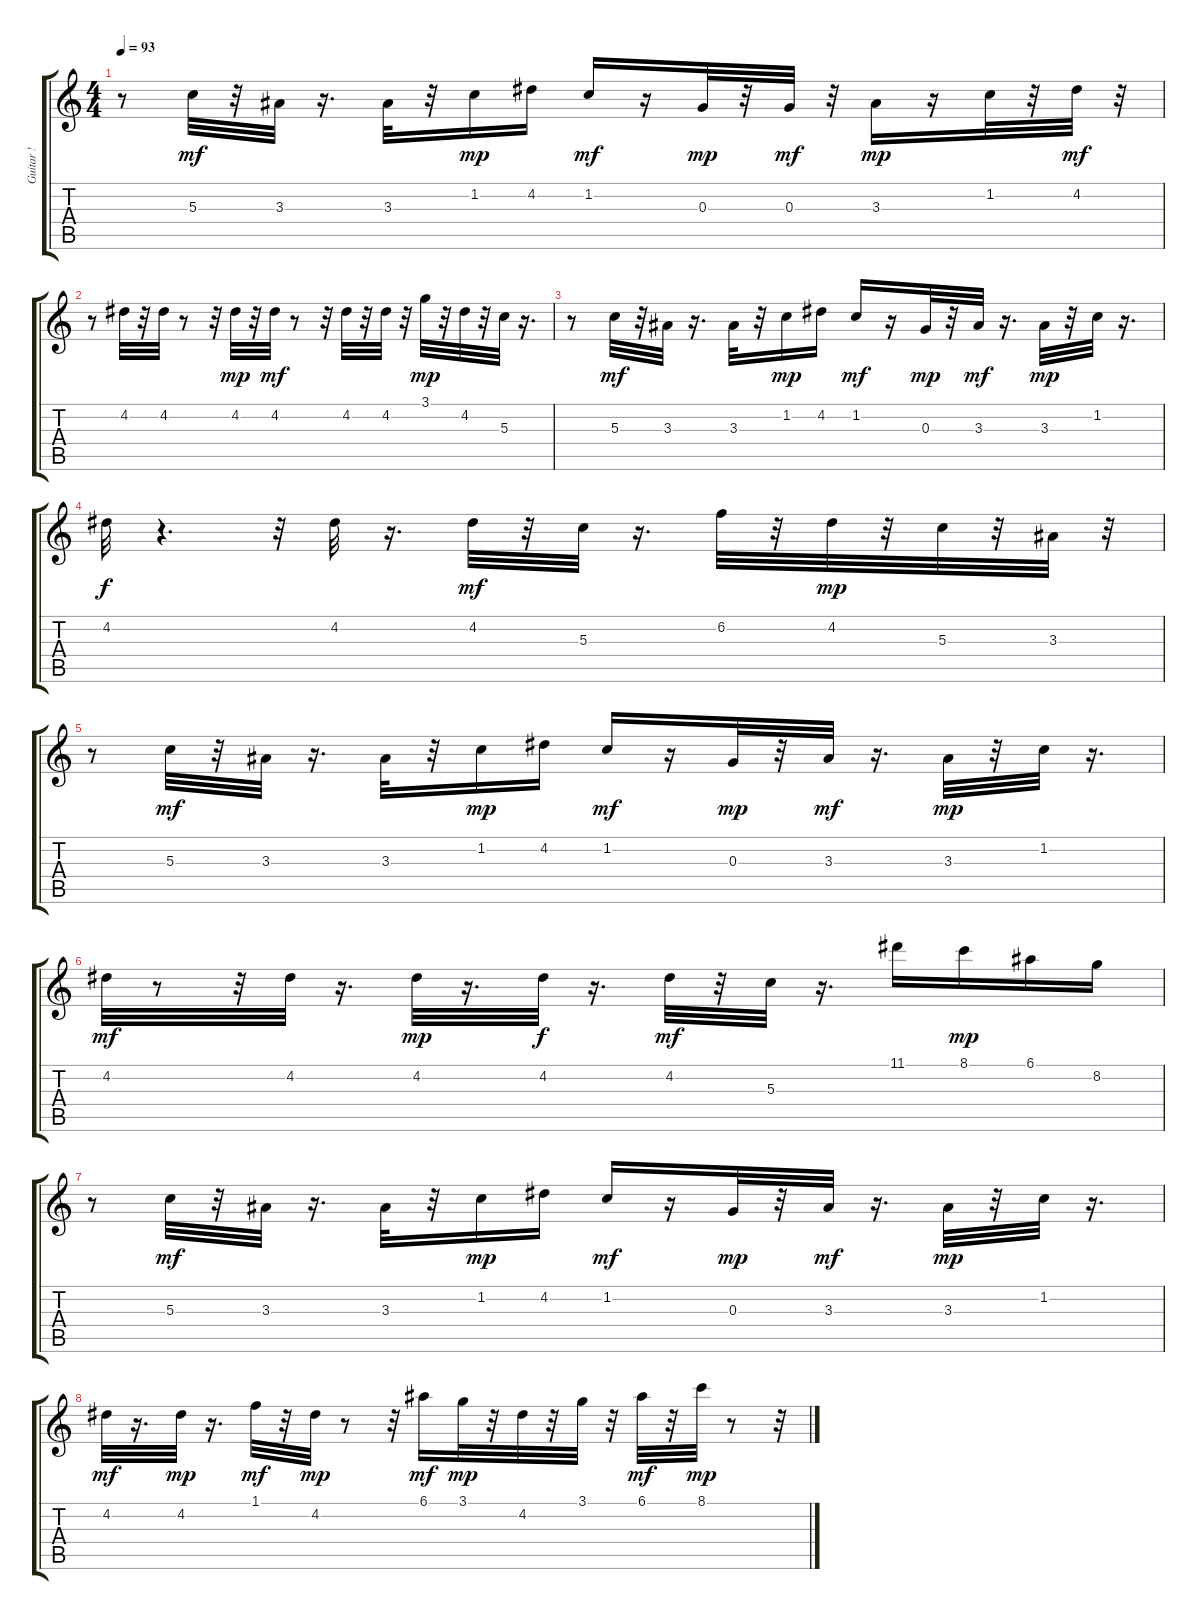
\track ("Guitar !" "Guitar !") {instrument electricguitarmuted}
\staff {score tabs}
\tuning (E4 B3 G3 D3 A2 E2) {hide}
\ts (4 4)
\tempo 93
\clef g2
\ks c
r.8{dy mp} 5.3.32{dy mf} r.32 3.3.32 r.16{d} 3.3.32 r.32 1.2.16{dy mp} 4.2.16 1.2.16{dy mf} r.16 0.3.32{dy mp} r.32 0.3.32{dy mf} r.32 3.3.16{dy mp} r.16 1.2.32 r.32 4.2.32{dy mf} r.32 |
r.8 4.2.32 r.32 4.2.32 r.8 r.32 4.2.32{dy mp} r.32 4.2.32{dy mf} r.8 r.32 4.2.32 r.32 4.2.32 r.32 3.1.32{dy mp} r.32 4.2.32 r.32 5.3.32 r.16{d} |
r.8 5.3.32{dy mf} r.32 3.3.32 r.16{d} 3.3.32 r.32 1.2.16{dy mp} 4.2.16 1.2.16{dy mf} r.16 0.3.32{dy mp} r.32 3.3.32{dy mf} r.16{d} 3.3.32{dy mp} r.32 1.2.32 r.16{d} |
4.2.32{dy f} r.4{d} r.32 4.2.32 r.16{d} 4.2.32{dy mf} r.32 5.3.32 r.16{d} 6.2.32 r.32 4.2.32{dy mp} r.32 5.3.32 r.32 3.3.32 r.32 |
r.8 5.3.32{dy mf} r.32 3.3.32 r.16{d} 3.3.32 r.32 1.2.16{dy mp} 4.2.16 1.2.16{dy mf} r.16 0.3.32{dy mp} r.32 3.3.32{dy mf} r.16{d} 3.3.32{dy mp} r.32 1.2.32 r.16{d} |
4.2.32{dy mf} r.8 r.32 4.2.32 r.16{d} 4.2.32{dy mp} r.16{d} 4.2.32{dy f} r.16{d} 4.2.32{dy mf} r.32 5.3.32 r.16{d} 11.1.16 8.1.16{dy mp} 6.1.16 8.2.16 |
r.8 5.3.32{dy mf} r.32 3.3.32 r.16{d} 3.3.32 r.32 1.2.16{dy mp} 4.2.16 1.2.16{dy mf} r.16 0.3.32{dy mp} r.32 3.3.32{dy mf} r.16{d} 3.3.32{dy mp} r.32 1.2.32 r.16{d} |
4.2.32{dy mf} r.16{d} 4.2.32{dy mp} r.16{d} 1.1.32{dy mf} r.32 4.2.32{dy mp} r.8 r.32 6.1.16{dy mf} 3.1.32{dy mp} r.32 4.2.32 r.32 3.1.32 r.32 6.1.32{dy mf} r.32 8.1.32{dy mp} r.8 r.32
